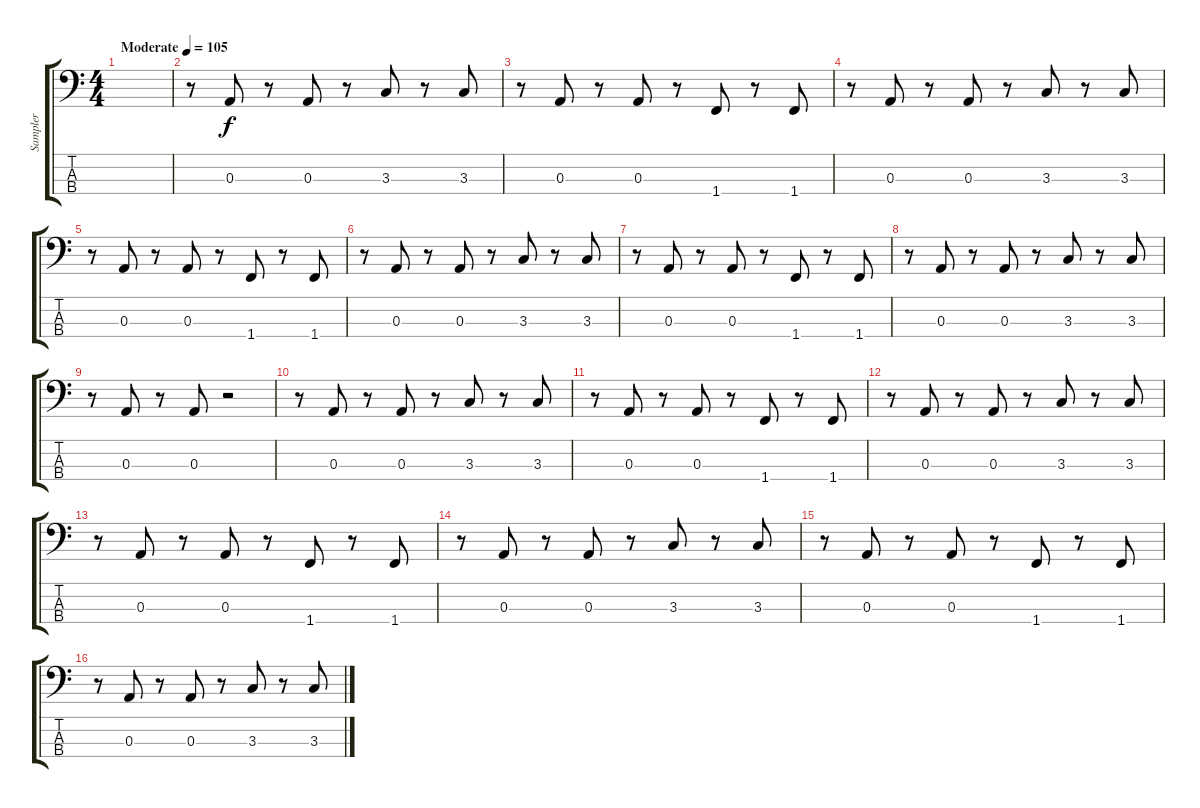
\track ("Sampler" "Sampler") {instrument fretlessbass}
\staff {score tabs}
\tuning (G2 D2 A1 E1) {hide}
\ts (4 4)
\tempo (105 "Moderate")
\clef f4
\ks c
|
r.8 0.3.8 r.8 0.3.8 r.8 3.3.8 r.8 3.3.8 |
r.8 0.3.8 r.8 0.3.8 r.8 1.4.8 r.8 1.4.8 |
r.8 0.3.8 r.8 0.3.8 r.8 3.3.8 r.8 3.3.8 |
r.8 0.3.8 r.8 0.3.8 r.8 1.4.8 r.8 1.4.8 |
r.8 0.3.8 r.8 0.3.8 r.8 3.3.8 r.8 3.3.8 |
r.8 0.3.8 r.8 0.3.8 r.8 1.4.8 r.8 1.4.8 |
r.8 0.3.8 r.8 0.3.8 r.8 3.3.8 r.8 3.3.8 |
r.8 0.3.8 r.8 0.3.8 r.2 |
r.8 0.3.8 r.8 0.3.8 r.8 3.3.8 r.8 3.3.8 |
r.8 0.3.8 r.8 0.3.8 r.8 1.4.8 r.8 1.4.8 |
r.8 0.3.8 r.8 0.3.8 r.8 3.3.8 r.8 3.3.8 |
r.8 0.3.8 r.8 0.3.8 r.8 1.4.8 r.8 1.4.8 |
r.8 0.3.8 r.8 0.3.8 r.8 3.3.8 r.8 3.3.8 |
r.8 0.3.8 r.8 0.3.8 r.8 1.4.8 r.8 1.4.8 |
r.8 0.3.8 r.8 0.3.8 r.8 3.3.8 r.8 3.3.8
